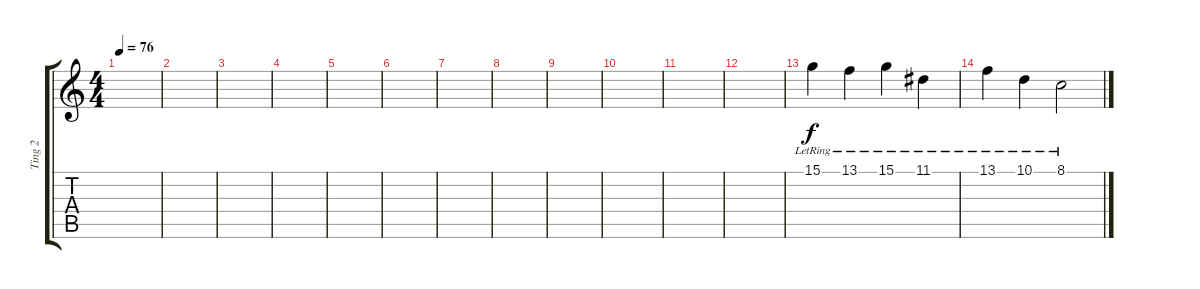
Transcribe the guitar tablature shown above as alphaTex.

\track ("Ting 2" "Ting 2") {instrument vibraphone}
\staff {score tabs}
\tuning (E4 B3 G3 D3 A2 E2) {hide}
\ts (4 4)
\tempo 76
\clef g2
\ks c
|
|
|
|
|
|
|
|
|
|
|
|
15.1{lr}.4 13.1{lr}.4 15.1{lr}.4 11.1{lr}.4 |
13.1{lr}.4 10.1{lr}.4 8.1{lr}.2
